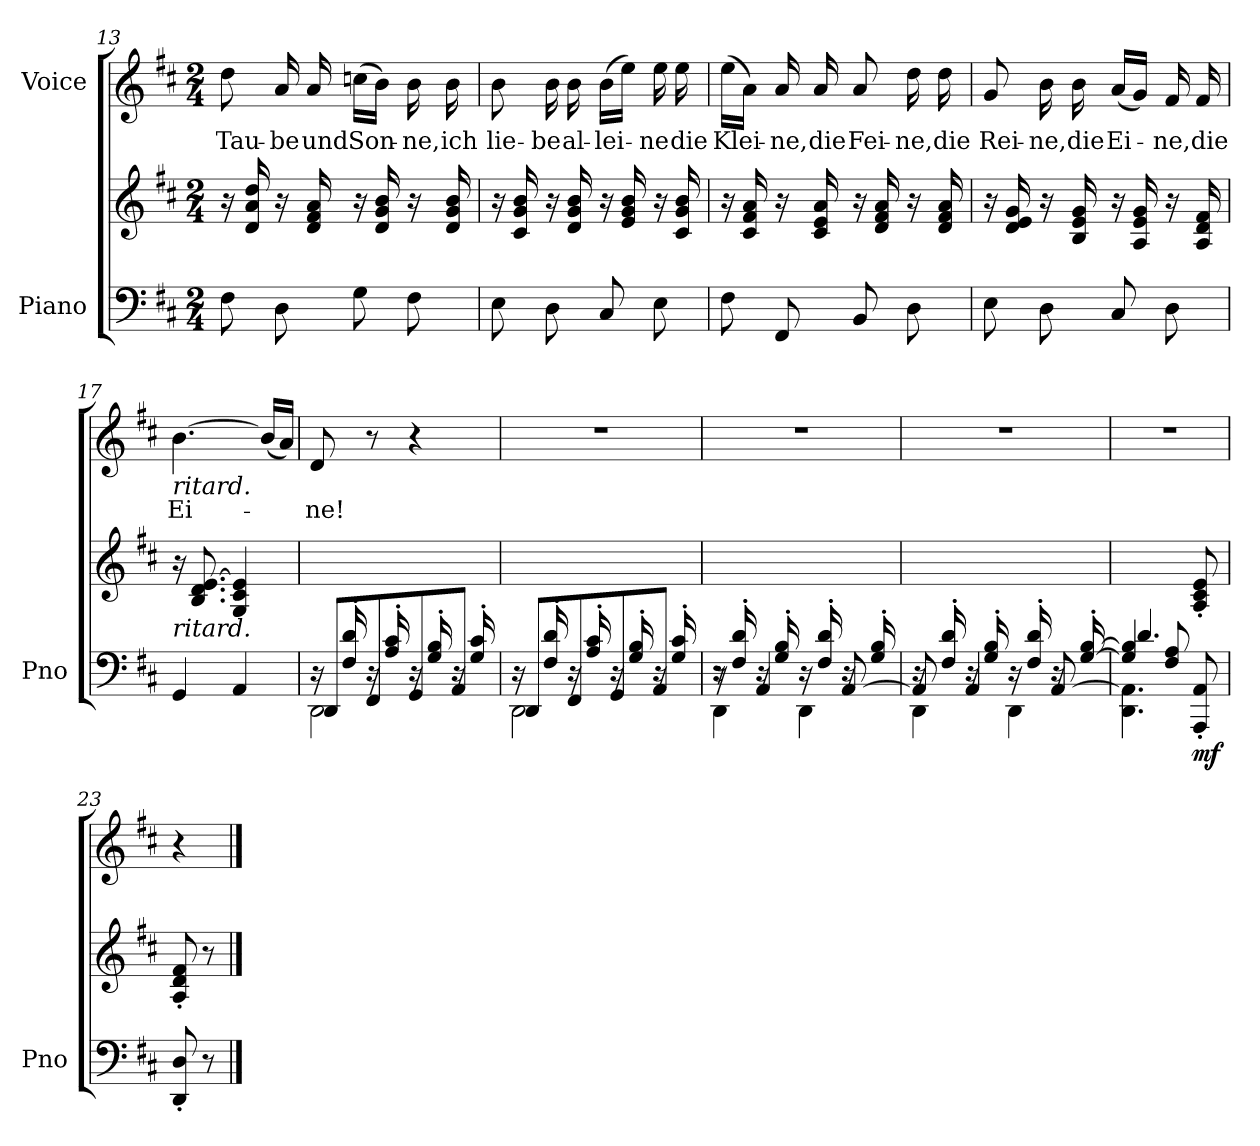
**kern	**kern	**dynam	**kern	**text
*part2	*part2	*part2	*part1	*part1
*staff3	*staff2	*staff2/3	*staff1	*staff1
*I"Piano	*	*	*I"Voice	*
*I'Pno	*	*	*	*
!!LO:LB:g=z
*clefF4	*clefG2	*	*clefG2	*
*k[f#c#]	*k[f#c#]	*	*k[f#c#]	*
*M2/4	*M2/4	*	*M2/4	*
=13	=13	=13	=13	=13
!	!	!	!	!LO:LY:b
8F#\	16r	.	8dd\	Tau-
.	16d/ 16a/ 16dd/	.	.	.
!	!	!	!	!LO:LY:b
8D\	16r	.	16a/	-be
!	!	!	!	!LO:LY:b
.	16d/ 16f#/ 16a/	.	16a/	und
!	!	!	!	!LO:LY:b
8G\	16r	.	(16ccn\LL	Son-
.	16d/ 16g/ 16b/	.	16b\JJ)	.
!	!	!	!	!LO:LY:b
8F#\	16r	.	16b\	-ne,
!	!	!	!	!LO:LY:b
.	16d/ 16g/ 16b/	.	16b\	ich
=14	=14	=14	=14	=14
!	!	!	!	!LO:LY:b
8E\	16r	.	8b\	lie-
.	16c#/ 16g/ 16b/	.	.	.
!	!	!	!	!LO:LY:b
8D\	16r	.	16b\	-be
!	!	!	!	!LO:LY:b
.	16d/ 16g/ 16b/	.	16b\	al-
!	!	!	!	!LO:LY:b
8C#/	16r	.	(16b\LL	-lei-
.	16e/ 16g/ 16b/	.	16ee\JJ)	.
!	!	!	!	!LO:LY:b
8E\	16r	.	16ee\	-ne
!	!	!	!	!LO:LY:b
.	16c#/ 16g/ 16b/	.	16ee\	die
=15	=15	=15	=15	=15
!	!	!	!	!LO:LY:b
8F#\	16r	.	(16ee\LL	Klei-
.	16c#/ 16f#/ 16a/	.	16a\JJ)	.
!	!	!	!	!LO:LY:b
8FF#/	16r	.	16a/	-ne,
!	!	!	!	!LO:LY:b
.	16c#/ 16e/ 16a/	.	16a/	die
!	!	!	!	!LO:LY:b
8BB/	16r	.	8a/	Fei-
.	16d/ 16f#/ 16a/	.	.	.
!	!	!	!	!LO:LY:b
8D\	16r	.	16dd\	-ne,
!	!	!	!	!LO:LY:b
.	16d/ 16f#/ 16a/	.	16dd\	die
=16	=16	=16	=16	=16
!	!	!	!	!LO:LY:b
8E\	16r	.	8g/	Rei-
.	16d/ 16e/ 16g/	.	.	.
!	!	!	!	!LO:LY:b
8D\	16r	.	16b\	-ne,
!	!	!	!	!LO:LY:b
.	16B/ 16e/ 16g/	.	16b\	die
!	!	!	!	!LO:LY:b
8C#/	16r	.	(16a/LL	Ei-
.	16A/ 16e/ 16g/	.	16g/JJ)	.
!	!	!	!	!LO:LY:b
8D\	16r	.	16f#/	-ne,
!	!	!	!	!LO:LY:b
.	16A/ 16d/ 16f#/	.	16f#/	die
!!LO:PB:g=z
=17	=17	=17	=17	=17
!	!	!	!LO:TX:b:i:t=ritard.	!
!	!LO:TX:b:i:t=ritard.	!	!	!
!	!	!	!	!LO:LY:b
4GG/	16r	.	[4.b\	Ei-
.	8.B/ 8.d/ [8.e/	.	.	.
4AA/	4G/ 4c#/ 4e/]	.	.	.
.	.	.	(16b/LL]	.
.	.	.	16a/JJ)	.
=18	=18	=18	=18	=18
*^	*	*	*	*
*	*^	*	*	*	*
!	!	!	!	!	!	!LO:LY:b
16r	2DD\	8DD/L	2ryy	.	8d/	-ne!
16F#/' 16d/'	.	.	.	.	.	.
16r	.	8FF#/	.	.	8r	.
16A/' 16c#/'	.	.	.	.	.	.
16r	.	8GG/	.	.	4r	.
16G/' 16B/'	.	.	.	.	.	.
16r	.	8AA/J	.	.	.	.
16G/' 16c#/'	.	.	.	.	.	.
=19	=19	=19	=19	=19	=19	=19
16r	2DD\	8DD/L	2ryy	.	2r	.
16F#/' 16d/'	.	.	.	.	.	.
16r	.	8FF#/	.	.	.	.
16A/' 16c#/'	.	.	.	.	.	.
16r	.	8GG/	.	.	.	.
16G/' 16B/'	.	.	.	.	.	.
16r	.	8AA/J	.	.	.	.
16G/' 16c#/'	.	.	.	.	.	.
=20	=20	=20	=20	=20	=20	=20
16r	4DD\	8r	2ryy	.	2r	.
16F#/' 16d/'	.	.	.	.	.	.
16r	.	4AA/	.	.	.	.
16G/' 16B/'	.	.	.	.	.	.
16r	4DD\	.	.	.	.	.
16F#/' 16d/'	.	.	.	.	.	.
16r	.	[8AA/	.	.	.	.
16G/' 16B/'	.	.	.	.	.	.
=21	=21	=21	=21	=21	=21	=21
16r	4DD\	8AA/]	2ryy	.	2r	.
16F#/' 16d/'	.	.	.	.	.	.
16r	.	4AA/	.	.	.	.
16G/' 16B/'	.	.	.	.	.	.
16r	4DD\	.	.	.	.	.
16F#/' 16d/'	.	.	.	.	.	.
16r	.	[8AA/	.	.	.	.
[16G/' [16B/'	.	.	.	.	.	.
!!LO:LB:g=z
=22	=22	=22	=22	=22	=22	=22
4G/] 4B/]	4.DD\ 4.AA\]	4.d/	4.ryy	.	2r	.
8F#/ 8A/	.	.	.	.	.	.
!	!	!	!	!LO:DY:b=2	!	!
8ryy	8AAA/'< 8AA/'<	8ryy	8A/' 8c#/' 8e/'	mf	.	.
*v	*v	*v	*	*	*	*
=23	=23	=23	=23	=23
8DD/' 8D/'	8A/' 8d/' 8f#/'	.	4r	.
8r	8r	.	.	.
==	==	==	==	==
*-	*-	*-	*-	*-
